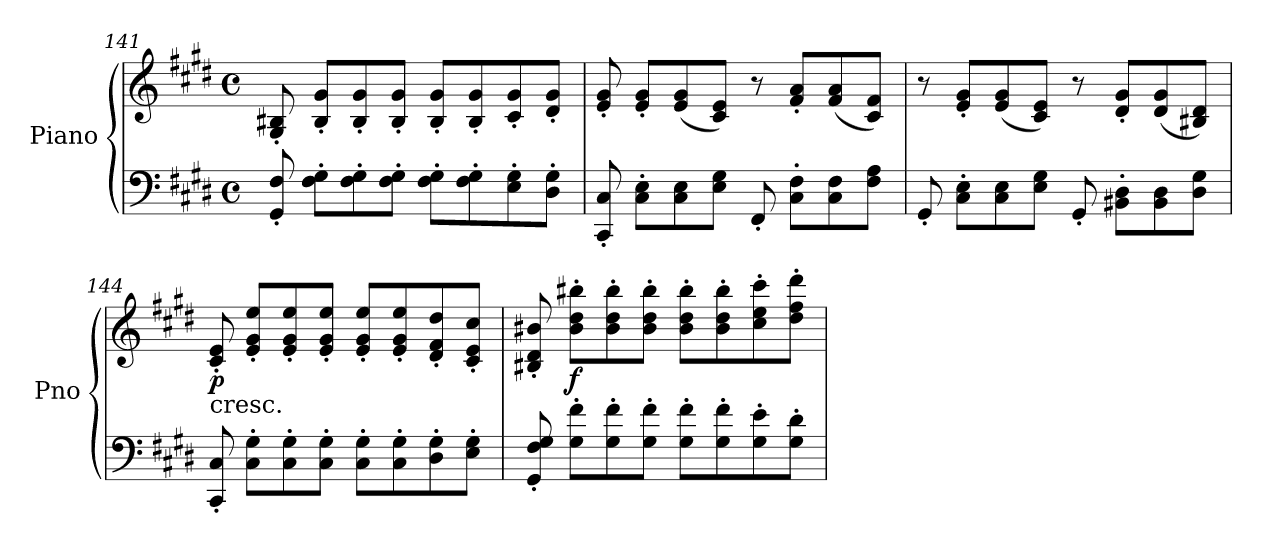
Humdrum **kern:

**kern	**kern	**dynam
*part1	*part1	*part1
*staff2	*staff1	*staff1/2
*I"Piano	*	*
*I'Pno	*	*
*clefF4	*clefG2	*
*k[f#c#g#d#]	*k[f#c#g#d#]	*
*M4/4	*M4/4	*
*met(c)	*met(c)	*
=141	=141	=141
8GG#/' 8F#/'	8G#/' 8B#X/'	.
8F#\' 8G#\'L	8B#/' 8g#/'L	.
8F#\' 8G#\'	8B#/' 8g#/'	.
8F#\' 8G#\'J	8B#/' 8g#/'J	.
8F#\' 8G#\'L	8B#/' 8g#/'L	.
8F#\' 8G#\'	8B#/' 8g#/'	.
8E\' 8G#\'	8c#/' 8g#/'	.
8D#\' 8G#\'J	8d#/' 8g#/'J	.
!!LO:PB:g=z
=142	=142	=142
8CC#/' 8C#/'	8e/' 8g#/'	.
8C#\' 8E\'L	8e/' 8g#/'L	.
8C#\ 8E\	(8e/ 8g#/	.
8E\ 8G#\J	8c#/ 8e/J)	.
8FF#'/	8r	.
8C#\' 8F#\'L	8f#/' 8a/'L	.
8C#\ 8F#\	(8f#/ 8a/	.
8F#\ 8A\J	8c#/ 8f#/J)	.
=143	=143	=143
8GG#'/	8r	.
8C#\' 8E\'L	8e/' 8g#/'L	.
8C#\ 8E\	(8e/ 8g#/	.
8E\ 8G#\J	8c#/ 8e/J)	.
8GG#'/	8r	.
8BB#X\' 8D#\'L	8d#/' 8g#/'L	.
8BB#\ 8D#\	(8d#/ 8g#/	.
8D#\ 8G#\J	8B#X/ 8d#/J)	.
=144	=144	=144
!	!LO:TX:b:t=cresc.	!
!	!	!LO:DY:b
8CC#/' 8C#/'	8c#/' 8e/'	p
8C#\' 8G#\'L	8e/' 8g#/' 8ee/'L	.
8C#\' 8G#\'	8e/' 8g#/' 8ee/'	.
8C#\' 8G#\'J	8e/' 8g#/' 8ee/'J	.
8C#\' 8G#\'L	8e/' 8g#/' 8ee/'L	.
8C#\' 8G#\'	8e/' 8g#/' 8ee/'	.
8D#\' 8G#\'	8d#/' 8f#/' 8dd#/'	.
8E\' 8G#\'J	8c#/' 8e/' 8cc#/'J	.
=145	=145	=145
8GG#/' 8F#/' 8G#/'	8B#X/' 8d#/' 8b#X/'	.
!	!	!LO:DY:b
8G#\' 8f#\'L	8b#\' 8dd#\' 8bb#X\'L	f
8G#\' 8f#\'	8b#\' 8dd#\' 8bb#\'	.
8G#\' 8f#\'J	8b#\' 8dd#\' 8bb#\'J	.
8G#\' 8f#\'L	8b#\' 8dd#\' 8bb#\'L	.
8G#\' 8f#\'	8b#\' 8dd#\' 8bb#\'	.
8G#\' 8e\'	8cc#\' 8ee\' 8ccc#\'	.
8G#\' 8d#\'J	8dd#\' 8ff#\' 8ddd#\'J	.
=	=	=
*-	*-	*-
